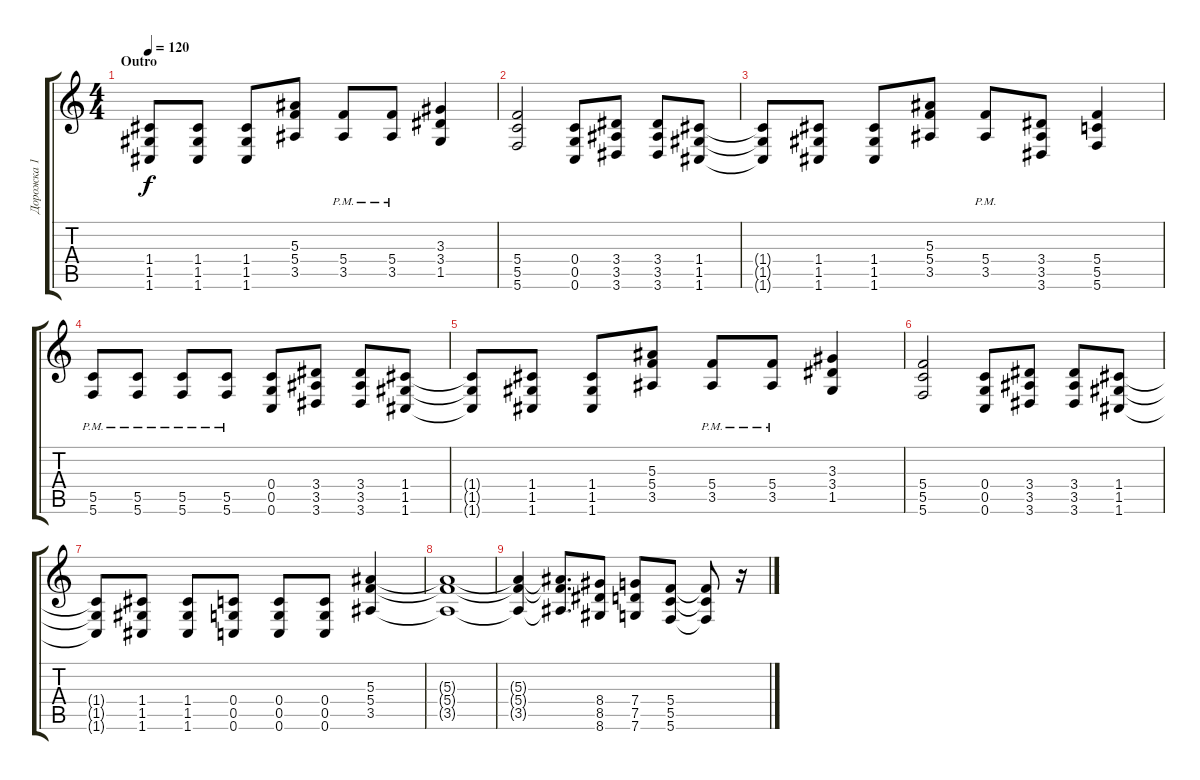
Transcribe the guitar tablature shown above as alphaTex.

\track ("Дорожка 1" "Дорожка 1") {instrument distortionguitar}
\staff {score tabs}
\tuning (D4 A3 F3 C3 G2 C2) {hide}
\ts (4 4)
\section ("" "Outro")
\tempo 120
\clef g2
\ks c
(1.4{t} 1.5{t} 1.6{t}).8{dy f} (1.4 1.5 1.6).8 (1.4 1.5 1.6).8 (5.3 5.4 3.5).8 (5.4{pm} 3.5{pm}).8 (5.4{pm} 3.5{pm}).8 (3.3 3.4 1.5).4 |
(5.4 5.5 5.6).2 (0.4 0.5 0.6).8 (3.4 3.5 3.6).8 (3.4 3.5 3.6).8 (1.4 1.5 1.6).8 |
(1.4{t} 1.5{t} 1.6{t}).8 (1.4 1.5 1.6).8 (1.4 1.5 1.6).8 (5.3 5.4 3.5).8 (5.4{pm} 3.5{pm}).8 (3.4 3.5 3.6).8 (5.4 5.5 5.6).4 |
(5.5{pm} 5.6{pm}).8 (5.5{pm} 5.6{pm}).8 (5.5{pm} 5.6{pm}).8 (5.5{pm} 5.6{pm}).8 (0.4 0.5 0.6).8 (3.4 3.5 3.6).8 (3.4 3.5 3.6).8 (1.4 1.5 1.6).8 |
(1.4{t} 1.5{t} 1.6{t}).8 (1.4 1.5 1.6).8 (1.4 1.5 1.6).8 (5.3 5.4 3.5).8 (5.4{pm} 3.5{pm}).8 (5.4{pm} 3.5{pm}).8 (3.3 3.4 1.5).4 |
(5.4 5.5 5.6).2 (0.4 0.5 0.6).8 (3.4 3.5 3.6).8 (3.4 3.5 3.6).8 (1.4 1.5 1.6).8 |
(1.4{t} 1.5{t} 1.6{t}).8 (1.4 1.5 1.6).8 (1.4 1.5 1.6).8 (0.4 0.5 0.6).8 (0.4 0.5 0.6).8 (0.4 0.5 0.6).8 (5.3 5.4 3.5).4 |
(5.3{t} 5.4{t} 3.5{t}).1 |
(5.3{t} 5.4{t} 3.5{t}).4 (5.3{t} 5.4{t} 3.5{t}).8{d} (8.4 8.5 8.6).8 (7.4 7.5 7.6).8 (5.4 5.5 5.6).8 (5.4{t} 5.5{t} 5.6{t}).8 r.16
